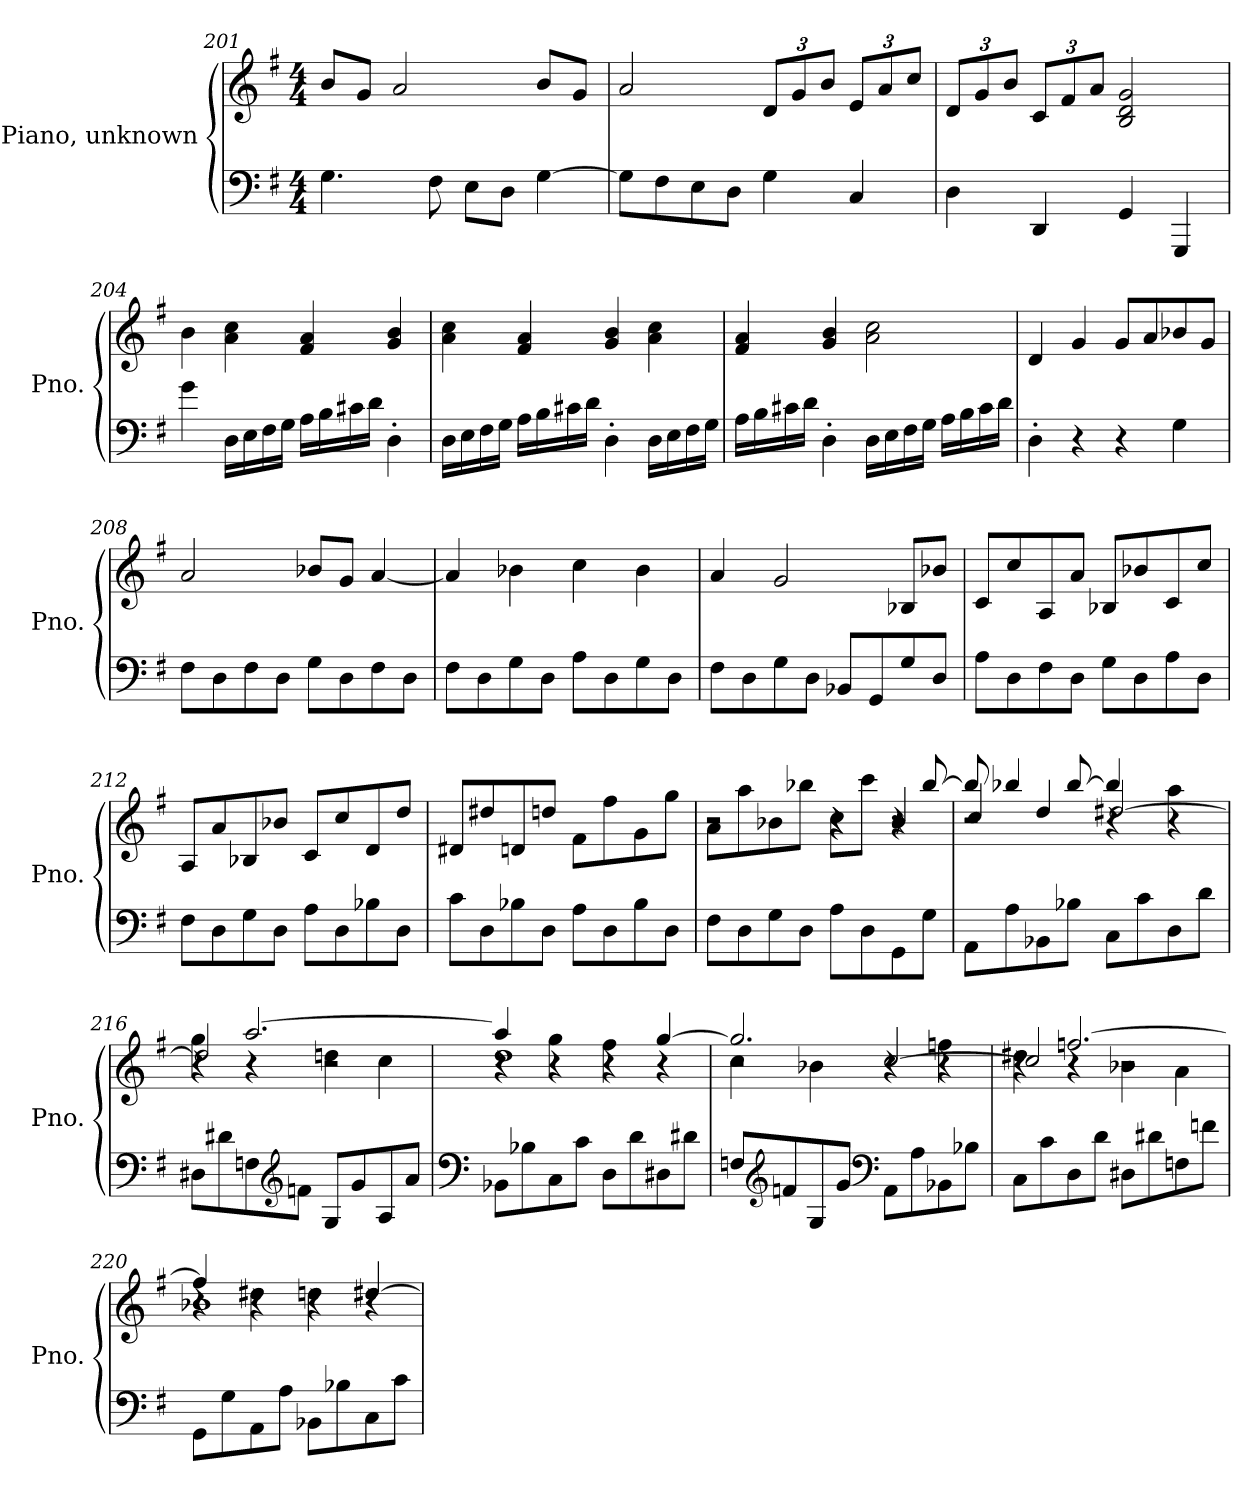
**kern	**kern
*part1	*part1
*staff2	*staff1
*I"Piano, unknown	*
*I'Pno.	*
*clefF4	*clefG2
*k[f#]	*k[f#]
*M4/4	*M4/4
=201	=201
4.G\	8b/L
.	8g/J
.	2a/
8F#\	.
8E\L	.
8D\J	.
[4G\	8b/L
.	8g/J
!!LO:PB:g=z
=202	=202
8G\L]	2a/
8F#\	.
8E\	.
8D\J	.
*	*Xbrackettup
4G\	12d/L
.	12g/
.	12b/J
4C/	12e/L
.	12a/
.	12cc/J
=203	=203
4D\	12d/L
.	12g/
.	12b/J
4DD/	12c/L
.	12f#/
.	12a/J
4GG/	2B/ 2d/ 2g/
4GGG/	.
=204	=204
4g\	4b\
16D\LL	4a\ 4cc\
16E\	.
16F#\	.
16G\JJ	.
16A\LL	4f#/ 4a/
16B\	.
16c#X\	.
16d\JJ	.
4D'\	4g/ 4b/
=205	=205
16D\LL	4a\ 4cc\
16E\	.
16F#\	.
16G\JJ	.
16A\LL	4f#/ 4a/
16B\	.
16c#X\	.
16d\JJ	.
4D'\	4g/ 4b/
16D\LL	4a\ 4cc\
16E\	.
16F#\	.
16G\JJ	.
!!LO:LB:g=z
=206	=206
16A\LL	4f#/ 4a/
16B\	.
16c#X\	.
16d\JJ	.
4D'\	4g/ 4b/
16D\LL	2a\ 2cc\
16E\	.
16F#\	.
16G\JJ	.
16A\LL	.
16B\	.
16c#\	.
16d\JJ	.
=207	=207
4D'\	4d/
4r	4g/
4r	8g/L
.	8a/
4G\	8b-X/
.	8g/J
=208	=208
8F#\L	2a/
8D\	.
8F#\	.
8D\J	.
8G\L	8b-X/L
8D\	8g/J
8F#\	[4a/
8D\J	.
=209	=209
8F#\L	4a/]
8D\	.
8G\	4b-X\
8D\J	.
8A\L	4cc\
8D\	.
8G\	4b-\
8D\J	.
!!LO:LB:g=z
=210	=210
8F#\L	4a/
8D\	.
8G\	2g/
8D\J	.
8BB-X/L	.
8GG/	.
8G/	8B-X/L
8D/J	8b-X/J
=211	=211
8A\L	8c/L
8D\	8cc/
8F#\	8A/
8D\J	8a/J
8G\L	8B-X/L
8D\	8b-X/
8A\	8c/
8D\J	8cc/J
=212	=212
8F#\L	8A/L
8D\	8a/
8G\	8B-X/
8D\J	8b-X/J
8A\L	8c/L
8D\	8cc/
8B-X\	8d/
8D\J	8dd/J
=213	=213
8c\L	8d#X/L
8D\	8dd#X/
8B-X\	8dn/
8D\J	8ddn/J
8A\L	8f#\L
8D\	8ff#\
8B-\	8g\
8D\J	8gg\J
!!LO:LB:g=z
=214	=214
*	*^
*	*	*^
8F#\L	2r	8a\L	2r
8D\	.	8aa\	.
8G\	.	8b-X\	.
8D\J	.	8bb-X\J	.
8A\L	4r	8cc\L	4r
8D\	.	8ccc\J	.
8GG\	8r	4r	4b-/
8G\J	[8bb-/	.	.
=215	=215	=215	=215
8AA\L	8bb-/]	2r	4cc/
8A\	4bb-X/	.	.
8BB-X\	.	.	4dd/
8B-X\J	[8bb-/	.	.
8C\L	4bb-/]	4r	[2dd#X/
8c\	.	.	.
8D\	4r	4aa\	.
8d\J	.	.	.
=216	=216	=216	=216
8D#X\L	4r	4gg\	2dd#/]
8d#X\	.	.	.
8Fn\	[2.aa/	4r	.
*clefG2	*	*	*
8fn\J	.	.	.
8G/L	.	4ddn\	2r
8g/	.	.	.
8A/	.	4cc\	.
8a/J	.	.	.
!!LO:LB:g=z	!!	!!
=217	=217	=217	=217
*clefF4	*	*	*
8BB-X\L	4aa/]	4r	1dd
8B-X\	.	.	.
8C\	4r	4gg\	.
8c\J	.	.	.
8D\L	4r	4ff#\	.
8d\	.	.	.
8D#X\	[4gg/	4r	.
8d#X\J	.	.	.
=218	=218	=218	=218
8Fn/L	2.gg/]	4cc\	2r
*clefG2	*	*	*
8fn/	.	.	.
8G/	.	4b-X\	.
8g/J	.	.	.
*clefF4	*	*	*
8AA\L	.	4r	[2cc/
8A\	.	.	.
8BB-X\	4r	4ffn\	.
8B-X\J	.	.	.
=219	=219	=219	=219
8C\L	4r	4dd#X\	2cc/]
8c\	.	.	.
8D\	[2.ffn/	4r	.
8d\J	.	.	.
8D#X\L	.	4b-X\	2r
8d#X\	.	.	.
8Fn\	.	4a\	.
8fn\J	.	.	.
!!LO:LB:g=z	!!	!!
=220	=220	=220	=220
8GG\L	4ff/]	4r	1b-X
8G\	.	.	.
8AA\	4r	4dd#X\	.
8A\J	.	.	.
8BB-X\L	4r	4ddn\	.
8B-X\	.	.	.
8C\	[4dd#X/	4r	.
8c\J	.	.	.
*	*v	*v	*v
=	=
*-	*-
